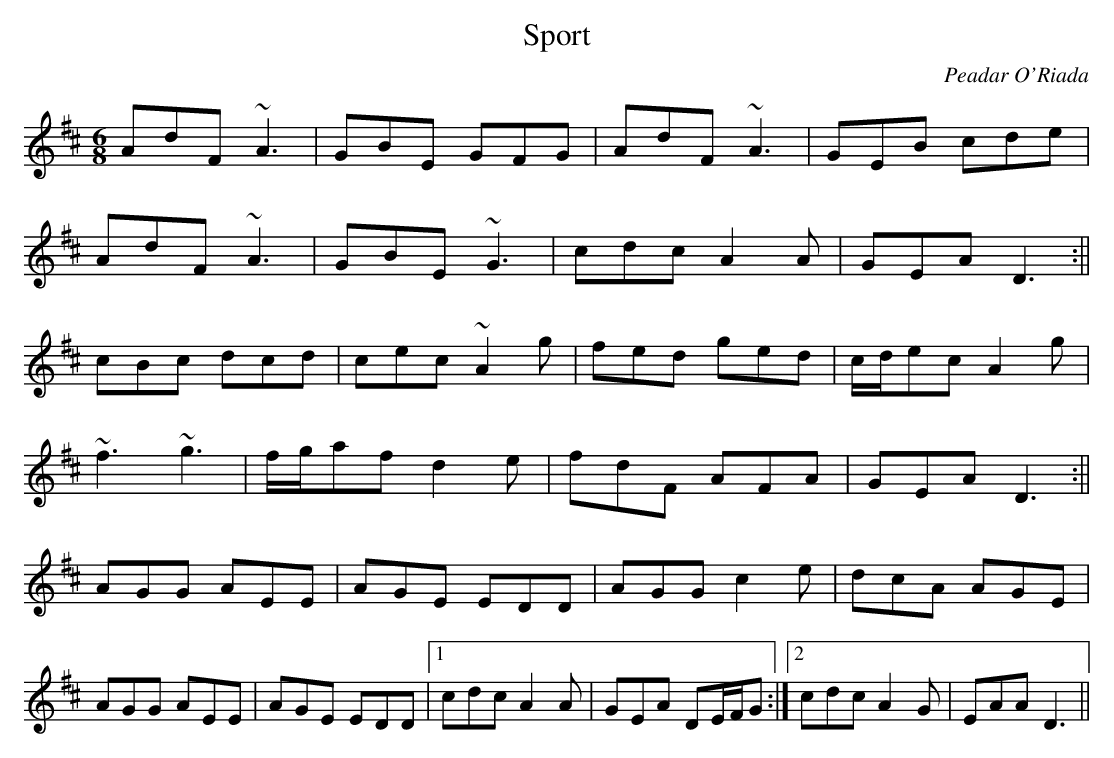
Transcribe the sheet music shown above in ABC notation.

X:1
T: Sport
M: 6/8
L: 1/8
C: Peadar O'Riada
K: D
AdF ~A3|GBE GFG|AdF ~A3|GEB cde|
AdF ~A3|GBE ~G3|cdc A2A|GEA D3:||
cBc dcd|cec ~A2g|fed ged|c/d/ec A2g|
~f3 ~g3|f/g/af d2e|fdF AFA|GEA D3:||
AGG AEE|AGE EDD|AGG c2e|dcA AGE|
AGG AEE|AGE EDD|1 cdc A2A| GEA DE/F/G:|2\
cdc A2G|EAA D3||
